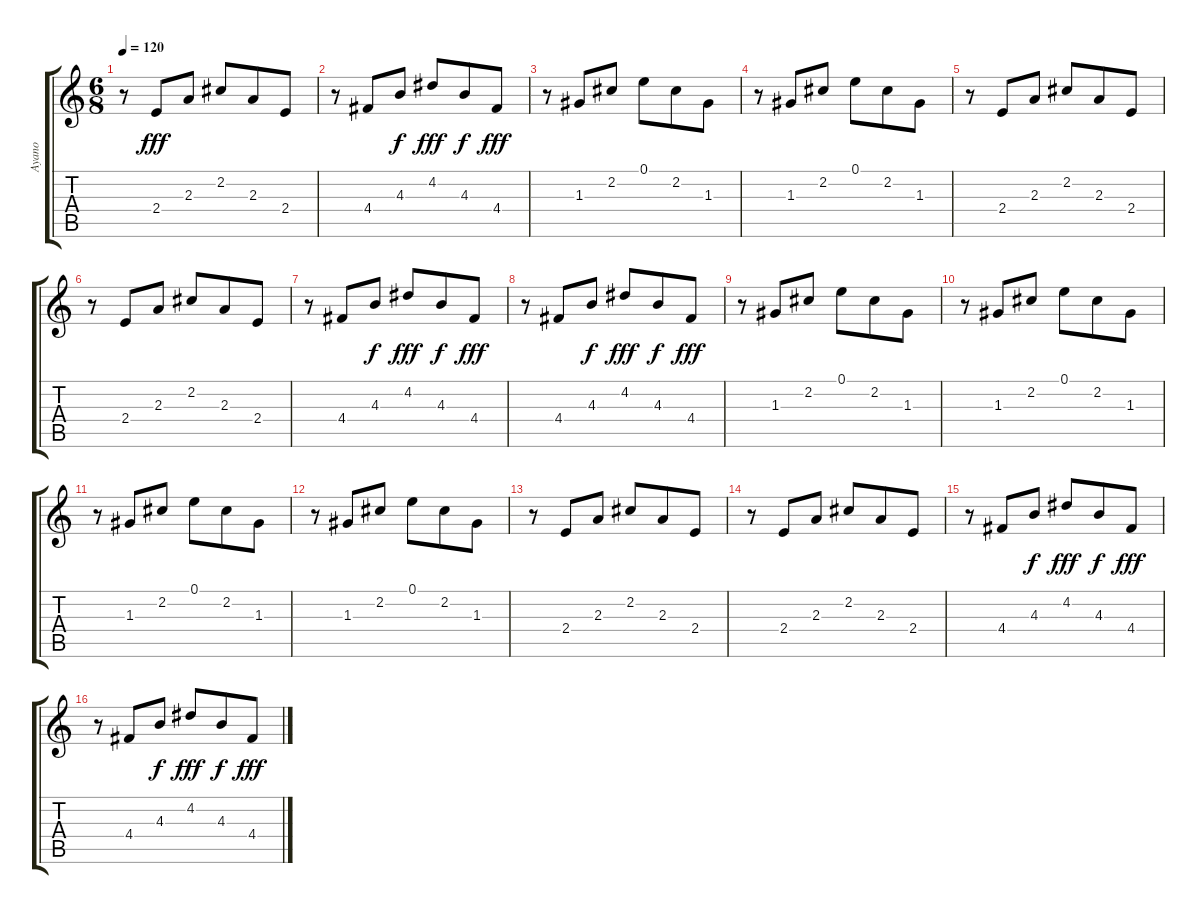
\track ("Ayano" "Ayano") {instrument electricguitarclean}
\staff {score tabs}
\tuning (E4 B3 G3 D3 A2 E2) {hide}
\ts (6 8)
\tempo 120
\clef g2
\ks c
r.8{dy fff} 2.4.8 2.3.8 2.2.8 2.3.8 2.4.8 |
r.8 4.4.8 4.3.8{dy f} 4.2.8{dy fff} 4.3.8{dy f} 4.4.8{dy fff} |
r.8 1.3.8 2.2.8 0.1.8 2.2.8 1.3.8 |
r.8 1.3.8 2.2.8 0.1.8 2.2.8 1.3.8 |
r.8 2.4.8 2.3.8 2.2.8 2.3.8 2.4.8 |
r.8 2.4.8 2.3.8 2.2.8 2.3.8 2.4.8 |
r.8 4.4.8 4.3.8{dy f} 4.2.8{dy fff} 4.3.8{dy f} 4.4.8{dy fff} |
r.8 4.4.8 4.3.8{dy f} 4.2.8{dy fff} 4.3.8{dy f} 4.4.8{dy fff} |
r.8 1.3.8 2.2.8 0.1.8 2.2.8 1.3.8 |
r.8 1.3.8 2.2.8 0.1.8 2.2.8 1.3.8 |
r.8 1.3.8 2.2.8 0.1.8 2.2.8 1.3.8 |
r.8 1.3.8 2.2.8 0.1.8 2.2.8 1.3.8 |
r.8 2.4.8 2.3.8 2.2.8 2.3.8 2.4.8 |
r.8 2.4.8 2.3.8 2.2.8 2.3.8 2.4.8 |
r.8 4.4.8 4.3.8{dy f} 4.2.8{dy fff} 4.3.8{dy f} 4.4.8{dy fff} |
r.8 4.4.8 4.3.8{dy f} 4.2.8{dy fff} 4.3.8{dy f} 4.4.8{dy fff}
